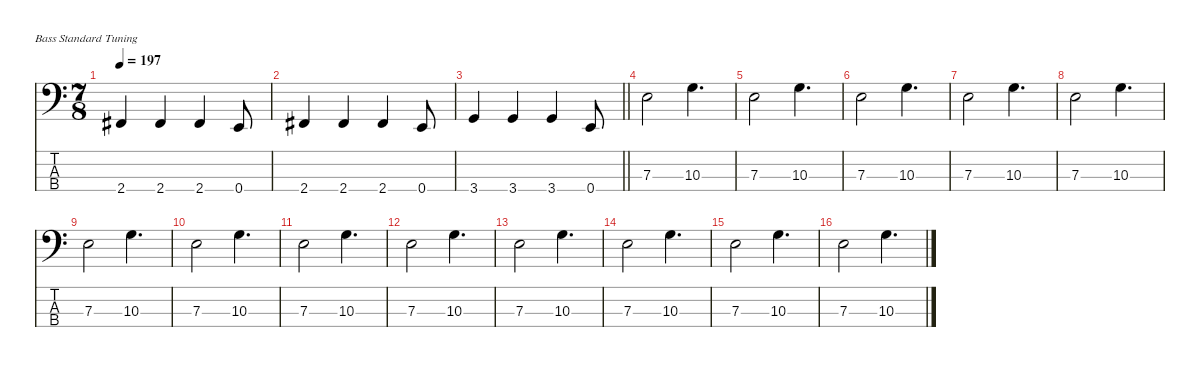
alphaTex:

\defaultSystemsLayout 4
\hideDynamics
\bracketExtendMode nobrackets
\singleTrackTrackNamePolicy hidden
\multiTrackTrackNamePolicy hidden
\firstSystemTrackNameMode fullname
\firstSystemTrackNameOrientation horizontal
\otherSystemsTrackNameOrientation horizontal
\track ("Bass" "el.bs.") {defaultSystemsLayout 4 instrument electricbassfinger}
\staff {score tabs}
\tuning (G2 D2 A1 E1)
\ts (7 8)
\tempo 197
\clef f4
\ks c
2.4{acc #}.4{dy f beam Up} 2.4{acc #}.4{beam Up} 2.4{acc #}.4{beam Up} 0.4.8{beam Up} |
2.4{acc #}.4{beam Up} 2.4{acc #}.4{beam Up} 2.4{acc #}.4{beam Up} 0.4.8{beam Up} |
\barLineRight lightlight
3.4.4{beam Up} 3.4.4{beam Up} 3.4.4{beam Up} 0.4.8{beam Up} |
7.3.2{instrument acousticbass beam Down} 10.3.4{d beam Down} |
7.3.2{beam Down} 10.3.4{d beam Down} |
7.3.2{beam Down} 10.3.4{d beam Down} |
7.3.2{beam Down} 10.3.4{d beam Down} |
7.3.2{beam Down} 10.3.4{d beam Down} |
7.3.2{beam Down} 10.3.4{d beam Down} |
7.3.2{beam Down} 10.3.4{d beam Down} |
7.3.2{beam Down} 10.3.4{d beam Down} |
7.3.2{beam Down} 10.3.4{d beam Down} |
7.3.2{beam Down} 10.3.4{d beam Down} |
7.3.2{beam Down} 10.3.4{d beam Down} |
7.3.2{beam Down} 10.3.4{d beam Down} |
7.3.2{beam Down} 10.3.4{d beam Down}
